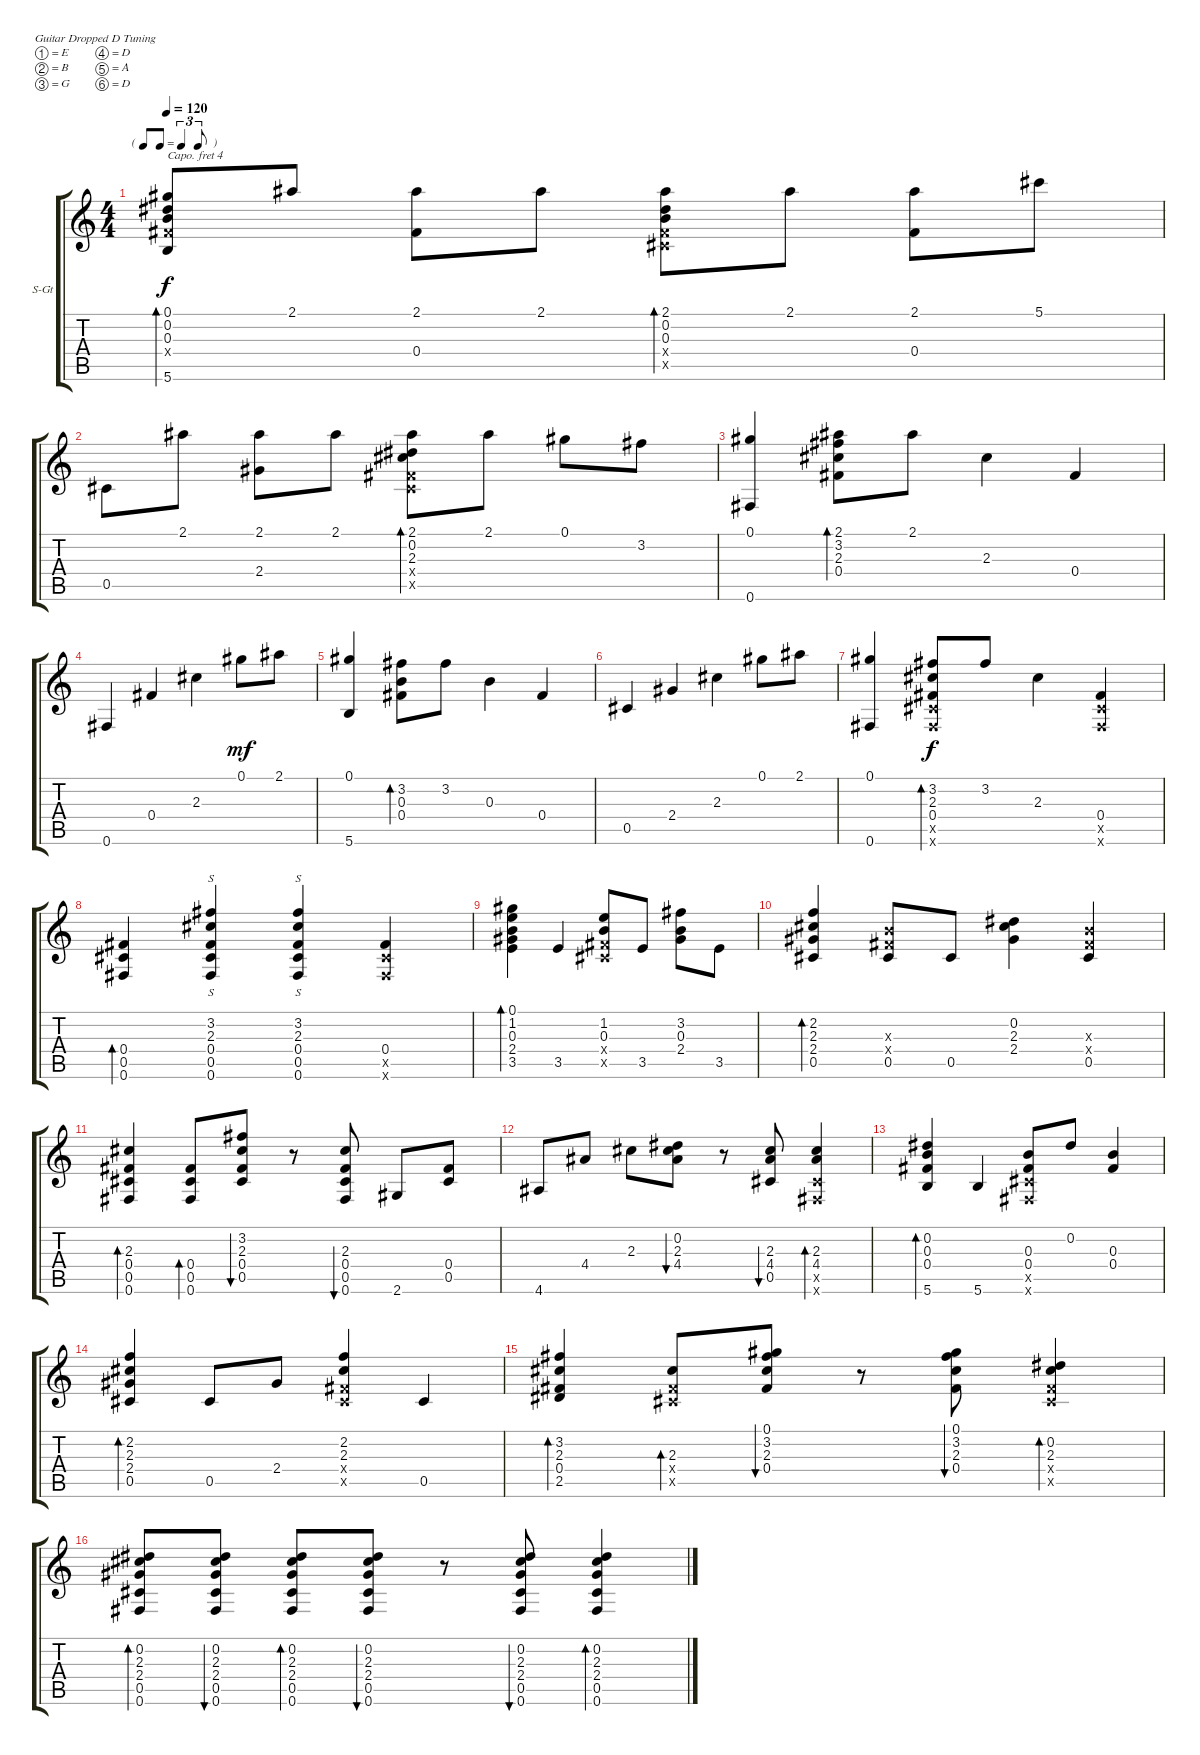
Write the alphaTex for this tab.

\defaultSystemsLayout 4
\bracketExtendMode groupsimilarinstruments
\firstSystemTrackNameOrientation horizontal
\otherSystemsTrackNameOrientation horizontal
\track ("Guitar 1" "S-Gt") {instrument acousticguitarsteel}
\staff {score tabs}
\capo 4
\tuning (E4 B3 G3 D3 A2 D2)
\ts (4 4)
\tf triplet8th
\tempo 120
\clef g2
\ks c
(0.1 5.6 0.4{x} 0.3 0.2).8{bd 30 dy f} 2.1.8 (2.1 0.4).8 2.1.8 (2.1 0.3 0.2 0.4{x} 0.5{x}).8{bd 30} 2.1.8 (0.4 2.1).8 5.1.8 |
0.5.8 2.1.8 (2.1 2.4).8 2.1.8 (2.1 2.3 0.2 0.4{x} 0.5{x}).8{bd 30} 2.1.8 0.1.8 3.2.8 |
(0.1 0.6).4 (2.1 0.4 3.2 2.3).8{bd 30} 2.1.8 2.3.4 0.4.4 |
0.6.4 0.4.4 2.3.4 0.1.8{dy mf} 2.1.8 |
(0.1 5.6).4 (3.2 0.3 0.4).8{bd 30} 3.2.8 0.3.4 0.4.4 |
0.5.4 2.4.4 2.3.4 0.1.8 2.1.8 |
(0.1 0.6).4 (3.2 2.3 0.4 0.5{x} 0.6{x}).8{bd 119 dy f} 3.2.8 2.3.4 (0.4 0.5{x} 0.6{x}).4 |
(0.6 0.5 0.4).4{bd 118} (0.6 0.5 0.4 3.2 2.3).4{s} (2.3 3.2 0.4 0.5 0.6).4{s} (0.6{x} 0.5{x} 0.4).4 |
(3.5 2.4 0.3 1.2 0.1).4{bd 240} 3.5.4 (0.5{x} 0.4{x} 0.3 1.2).8 3.5.8 (3.2 0.3 2.4).8 3.5.8 |
(2.3 2.2 2.4 0.5).4{bd 240} (0.3{x} 0.4{x} 0.5).8 0.5.8 (0.2 2.3 2.4).4 (0.4{x} 0.3{x} 0.5).4 |
(0.6 0.5 0.4 2.3).4{bd 240} (0.6 0.5 0.4).8{bd 30} (3.2 2.3 0.4 0.5).8{bu 30} r.8 (2.3 0.4 0.5 0.6).8{bu 30} 2.6.8 (0.4 0.5).8 |
4.6.8 4.4.8 2.3.8 (0.2 2.3 4.4).8{bu 117} r.8 (2.3 4.4 0.5).8{bu 30} (4.4 0.5{x} 0.6{x} 2.3).4{bd 30} |
(5.6 0.4 0.3 0.2).4{bd 240} 5.6.4 (0.6{x} 0.5{x} 0.4 0.3).8 0.2.8 (0.3 0.4).4 |
(0.5 2.4 2.3 2.2).4{bd 240} 0.5.8 2.4.8 (0.5{x} 0.4{x} 2.3 2.2).4 0.5.4 |
(2.5 0.4 2.3 3.2).4{bd 240} (0.5{x} 0.4{x} 2.3).8{bd 30} (0.1 3.2 2.3 0.4).8{bu 30} r.8 (0.1 3.2 2.3 0.4).8{bu 30} (0.2 2.3 0.4{x} 0.5{x}).4{bd 30} |
(0.6 0.5 2.4 2.3 0.2).8{bd 30} (0.2 2.3 2.4 0.5 0.6).8{bu 30} (0.6 0.5 2.4 2.3 0.2).8{bd 30} (0.2 2.3 2.4 0.5 0.6).8{bu 30} r.8 (0.6 0.5 2.4 2.3 0.2).8{bu 30} (0.2 2.3 2.4 0.5 0.6).4{bd 30}
